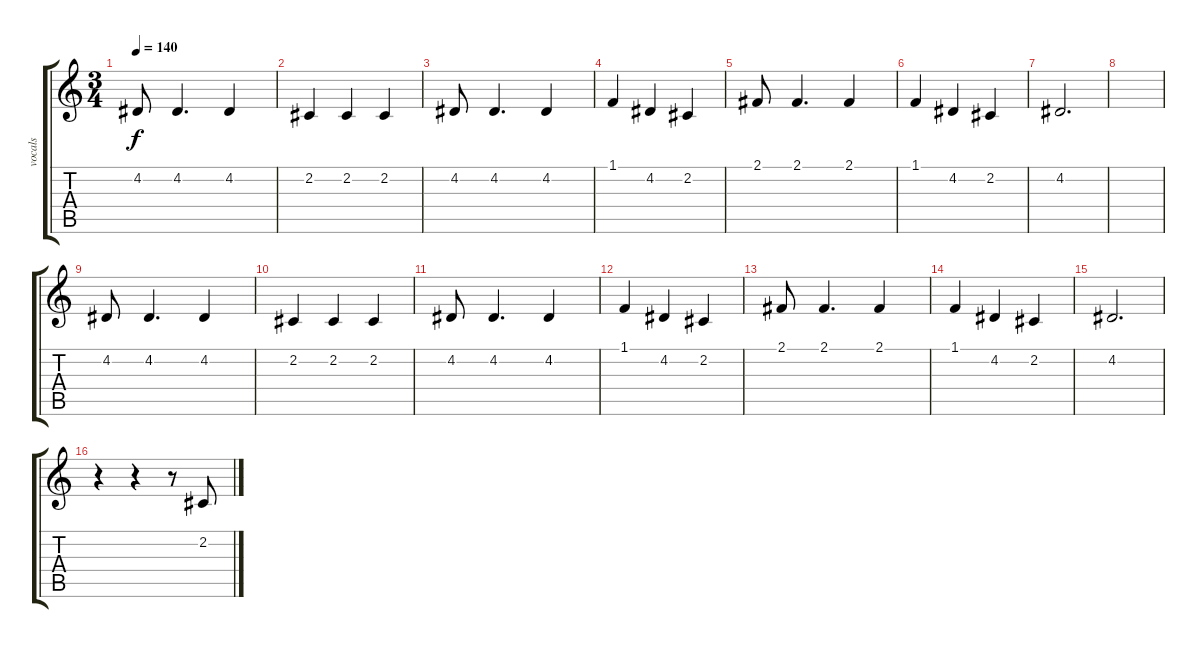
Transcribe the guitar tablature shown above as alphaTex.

\track ("vocals" "vocals") {instrument lead6voice}
\staff {score tabs}
\tuning (E4 B3 G3 D3 A2 E2) {hide}
\ts (3 4)
\tempo 140
\clef g2
\ks c
4.2.8{dy f} 4.2.4{d} 4.2.4 |
2.2.4 2.2.4 2.2.4 |
4.2.8 4.2.4{d} 4.2.4 |
1.1.4 4.2.4 2.2.4 |
2.1.8 2.1.4{d} 2.1.4 |
1.1.4 4.2.4 2.2.4 |
4.2.2{d} |
|
4.2.8 4.2.4{d} 4.2.4 |
2.2.4 2.2.4 2.2.4 |
4.2.8 4.2.4{d} 4.2.4 |
1.1.4 4.2.4 2.2.4 |
2.1.8 2.1.4{d} 2.1.4 |
1.1.4 4.2.4 2.2.4 |
4.2.2{d} |
r.4 r.4 r.8 2.2.8
